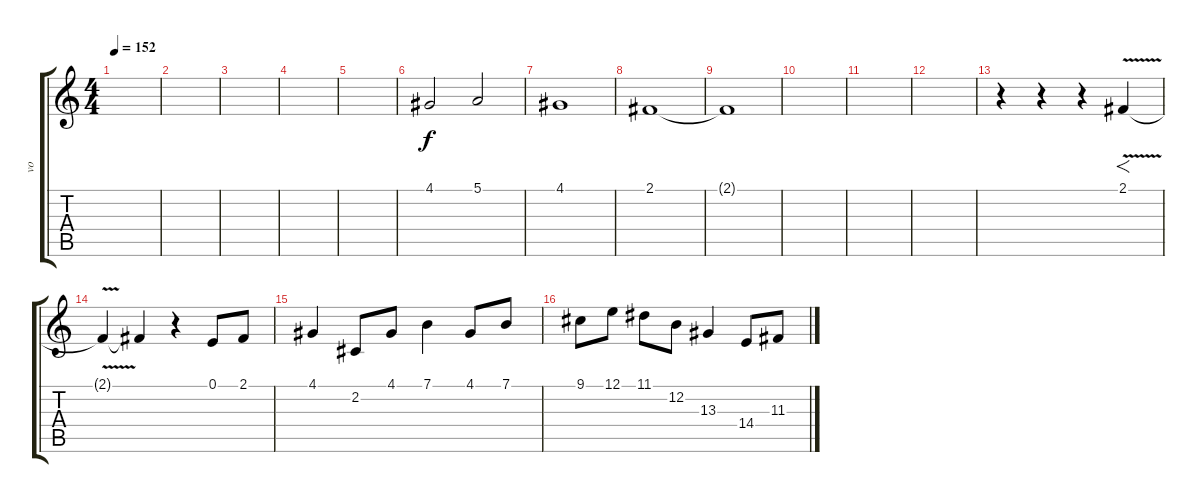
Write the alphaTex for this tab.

\track ("vo" "vo") {instrument lead1square}
\staff {score tabs}
\tuning (E4 B3 G3 D3 A2 E2) {hide}
\ts (4 4)
\tempo 152
\clef g2
\ks c
|
|
|
|
|
4.1.2 5.1.2 |
4.1.1 |
2.1.1 |
2.1{t}.1 |
|
|
|
r.4 r.4 r.4 2.1{v}.4{f} |
2.1{t}.4 2.1{t}.4 r.4 0.1.8 2.1.8 |
4.1.4 2.2.8 4.1.8 7.1.4 4.1.8 7.1.8 |
9.1.8 12.1.8 11.1.8 12.2.8 13.3.4 14.4.8 11.3.8
